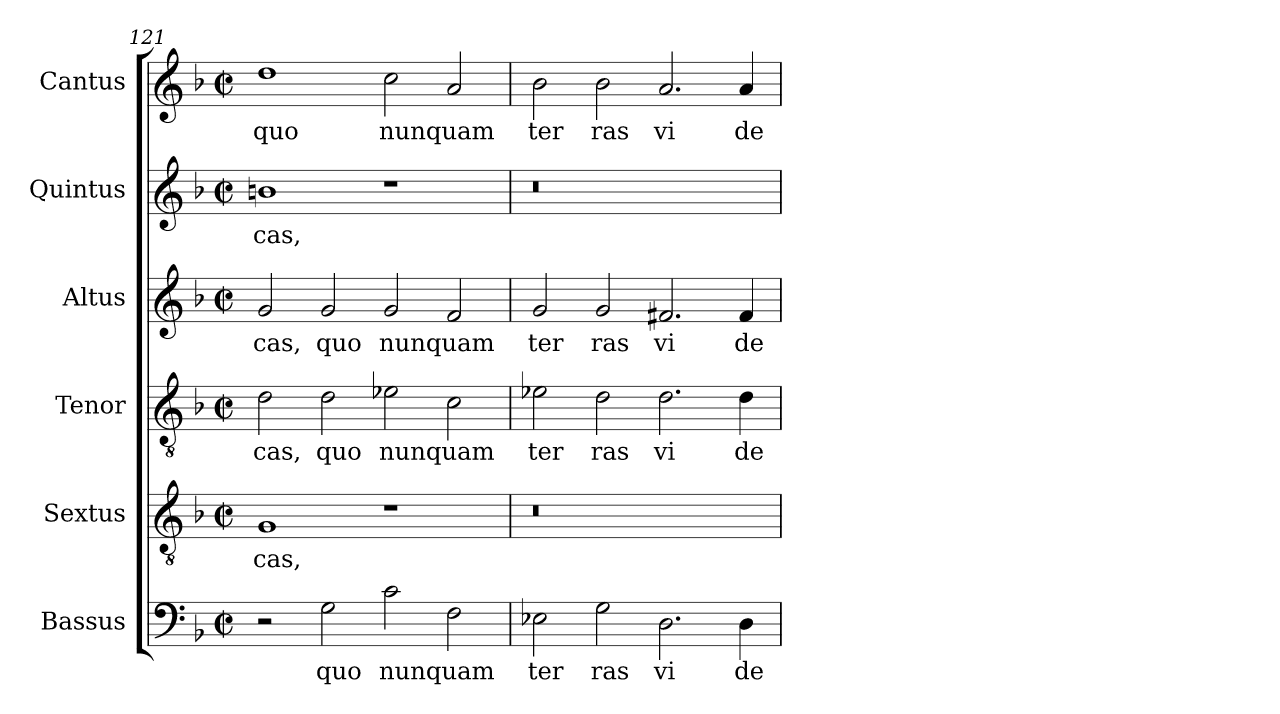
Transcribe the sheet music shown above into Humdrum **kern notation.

**kern	**text	**kern	**text	**kern	**text	**kern	**text	**kern	**text	**kern	**text
*part6	*part6	*part5	*part5	*part4	*part4	*part3	*part3	*part2	*part2	*part1	*part1
*staff6	*staff6	*staff5	*staff5	*staff4	*staff4	*staff3	*staff3	*staff2	*staff2	*staff1	*staff1
*I"Bassus	*	*I"Sextus	*	*I"Tenor	*	*I"Altus	*	*I"Quintus	*	*I"Cantus	*
*I'Bassus	*	*	*	*I'Tenor	*	*I'Altus	*	*I'Quintus	*	*I'Cantus	*
*clefF4	*	*clefGv2	*	*clefGv2	*	*clefG2	*	*clefG2	*	*clefG2	*
*k[b-]	*	*k[b-]	*	*k[b-]	*	*k[b-]	*	*k[b-]	*	*k[b-]	*
*F:	*	*F:	*	*F:	*	*F:	*	*F:	*	*F:	*
*M2/2	*	*M2/2	*	*M2/2	*	*M2/2	*	*M2/2	*	*M2/2	*
*met(c|)	*	*met(c|)	*	*met(c|)	*	*met(c|)	*	*met(c|)	*	*met(c|)	*
=121	=121	=121	=121	=121	=121	=121	=121	=121	=121	=121	=121
!	!	!	!LO:LY:b:cj	!	!LO:LY:b:cj	!	!LO:LY:b:cj	!	!LO:LY:b:cj	!	!LO:LY:b:cj
2r	.	1G	-cas,	2d\	-cas,	2g/	-cas,	1bn	cas,	1dd	quo
!	!LO:LY:b:cj	!	!	!	!LO:LY:b:cj	!	!LO:LY:b:cj	!	!	!	!
2G\	quo	.	.	2d\	quo	2g/	quo	.	.	.	.
!	!LO:LY:b	!	!	!	!LO:LY:b	!	!LO:LY:b	!	!	!	!LO:LY:b
2c\	nunquam	1r	.	2e-X\	nunquam	2g/	nunquam	1r	.	2cc\	nunquam
2F\	.	.	.	2c\	.	2f/	.	.	.	2a/	.
!!LO:LB:g=z
=122	=122	=122	=122	=122	=122	=122	=122	=122	=122	=122	=122
!	!LO:LY:b:cj	!	!	!	!LO:LY:b:cj	!	!LO:LY:b:cj	!	!	!	!LO:LY:b:cj
2E-X\	ter	0r	.	2e-X\	ter	2g/	ter	0r	.	2b-\	ter
!	!LO:LY:b:cj	!	!	!	!LO:LY:b:cj	!	!LO:LY:b:cj	!	!	!	!LO:LY:b:cj
2G\	ras	.	.	2d\	ras	2g/	ras	.	.	2b-\	ras
!	!LO:LY:b:cj	!	!	!	!LO:LY:b:cj	!	!LO:LY:b:cj	!	!	!	!LO:LY:b:cj
2.D\	vi	.	.	2.d\	vi	2.f#X/	vi	.	.	2.a/	vi
!	!LO:LY:b:cj	!	!	!	!LO:LY:b:cj	!	!LO:LY:b:cj	!	!	!	!LO:LY:b:cj
4D\	de	.	.	4d\	de	4f#/	de	.	.	4a/	de
=	=	=	=	=	=	=	=	=	=	=	=
*-	*-	*-	*-	*-	*-	*-	*-	*-	*-	*-	*-
